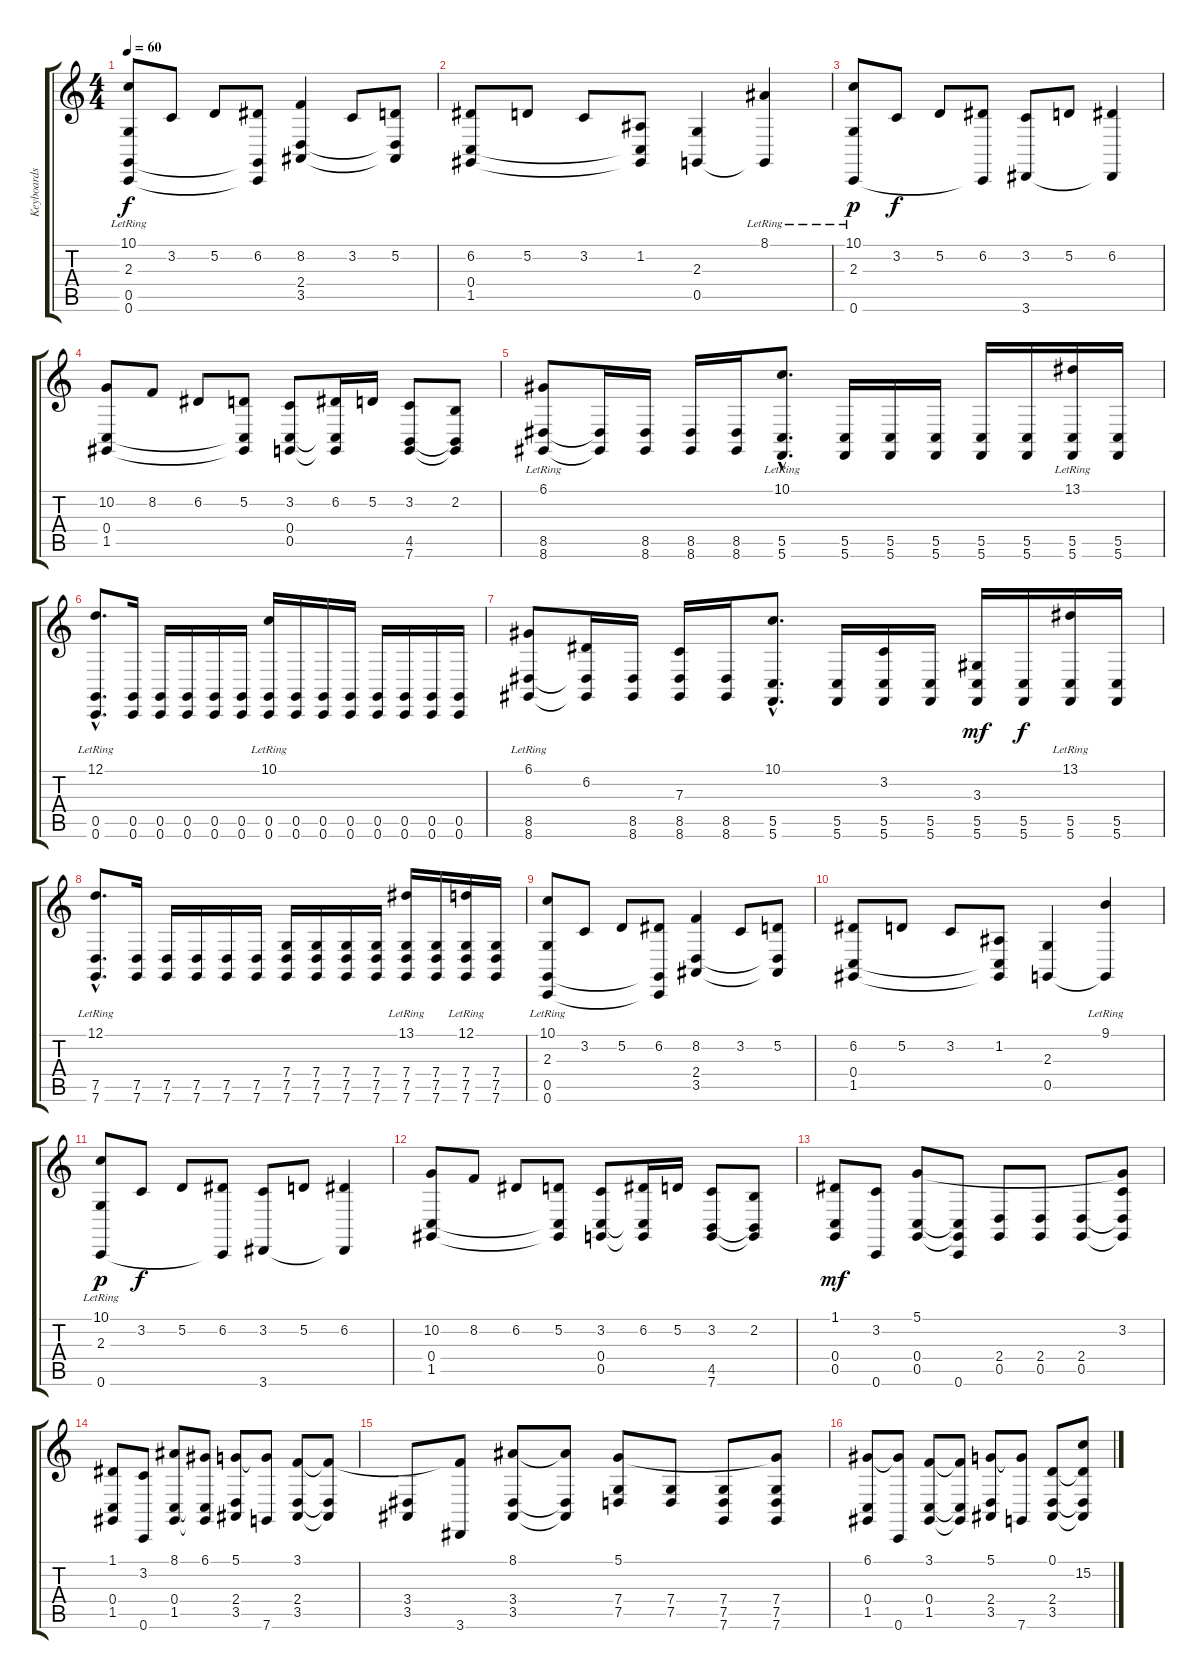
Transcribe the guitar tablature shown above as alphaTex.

\track ("Keyboards" "Keyboards") {instrument acousticgrandpiano}
\staff {score tabs}
\tuning (D4 A3 F3 C3 G2 C2) {hide}
\ts (4 4)
\tempo 60
\clef g2
\ks c
(10.1{lr} 2.3 0.5 0.6).8{dy f} 3.2.8 5.2.8 (6.2 0.5{t} 0.6{t}).8 (8.2 2.4 3.5).4 3.2.8 (5.2 2.4{t} 3.5{t}).8 |
(6.2 0.4 1.5).8 5.2.8 3.2.8 (1.2 0.4{t} 1.5{t}).8 (2.3 0.5).4 (8.1{lr} 0.5{t}).4 |
(10.1{lr} 2.3 0.6).8{dy p} 3.2.8{dy f} 5.2.8 (6.2 0.6{t}).8 (3.2 3.6).8 5.2.8 (6.2 3.6{t}).4 |
(10.2 0.4 1.5).8 8.2.8 6.2.8 (5.2 0.4{t} 1.5{t}).8 (3.2 0.4 0.5).8 (6.2 0.4{t} 0.5{t}).16 5.2.16 (3.2 4.5 7.6).8 (2.2 4.5{t} 7.6{t}).8 |
(6.1{lr} 8.5 8.6).8 (8.5{t} 8.6{t}).16 (8.5 8.6).16 (8.5 8.6).16 (8.5 8.6).16 (10.1{hac lr} 5.5{hac} 5.6{hac}).8{d} (5.5 5.6).16 (5.5 5.6).16 (5.5 5.6).16 (5.5 5.6).16 (5.5 5.6).16 (13.1{lr} 5.5 5.6).16 (5.5 5.6).16 |
(12.1{hac lr} 0.5{hac} 0.6{hac}).8{d} (0.5 0.6).16 (0.5 0.6).16 (0.5 0.6).16 (0.5 0.6).16 (0.5 0.6).16 (10.1{lr} 0.5 0.6).16 (0.5 0.6).16 (0.5 0.6).16 (0.5 0.6).16 (0.5 0.6).16 (0.5 0.6).16 (0.5 0.6).16 (0.5 0.6).16 |
(6.1{lr} 8.5 8.6).8 (6.2 8.5{t} 8.6{t}).16 (8.5 8.6).16 (7.3 8.5 8.6).16 (8.5 8.6).16 (10.1{hac} 5.5{hac} 5.6{hac}).8{d} (5.5 5.6).16 (3.2 5.5 5.6).16 (5.5 5.6).16 (3.3 5.5 5.6).16{dy mf} (5.5 5.6).16{dy f} (13.1{lr} 5.5 5.6).16 (5.5 5.6).16 |
(12.1{hac lr} 7.5{hac} 7.6{hac}).8{d volume 13} (7.5 7.6).16 (7.5 7.6).16{volume 16} (7.5 7.6).16 (7.5 7.6).16 (7.5 7.6).16 (7.4 7.5 7.6).16 (7.4 7.5 7.6).16 (7.4 7.5 7.6).16 (7.4 7.5 7.6).16 (13.1{lr} 7.4 7.5 7.6).16 (7.4 7.5 7.6).16 (12.1{lr} 7.4 7.5 7.6).16 (7.4 7.5 7.6).16 |
(10.1{lr} 2.3 0.5 0.6).8 3.2.8 5.2.8 (6.2 0.5{t} 0.6{t}).8 (8.2 2.4 3.5).4 3.2.8 (5.2 2.4{t} 3.5{t}).8 |
(6.2 0.4 1.5).8 5.2.8 3.2.8 (1.2 0.4{t} 1.5{t}).8 (2.3 0.5).4 (9.1{lr} 0.5{t}).4 |
(10.1{lr} 2.3 0.6).8{dy p} 3.2.8{dy f} 5.2.8 (6.2 0.6{t}).8 (3.2 3.6).8 5.2.8 (6.2 3.6{t}).4 |
(10.2 0.4 1.5).8 8.2.8 6.2.8 (5.2 0.4{t} 1.5{t}).8 (3.2 0.4 0.5).8 (6.2 0.4{t} 0.5{t}).16 5.2.16 (3.2 4.5 7.6).8 (2.2 4.5{t} 7.6{t}).8 |
(1.1 0.4 0.5).8{dy mf} (3.2 0.6).8 (5.1 0.4 0.5).8 (0.4{t} 0.5{t} 0.6).8 (2.4 0.5).8 (2.4 0.5).8 (2.4 0.5).8 (5.1{t} 3.2 2.4{t} 0.5{t}).8 |
(1.1 0.4 1.5).8 (3.2 0.6).8 (8.1 0.4 1.5).8 (6.1 0.4{t} 1.5{t}).8 (5.1 2.4 3.5).8 (5.1{t} 7.6).8 (3.1 2.4 3.5).8 (3.1{t} 2.4{t} 3.5{t}).8 |
(3.4 3.5).8 (3.1{t} 3.6).8 (8.1 3.4 3.5).8 (8.1{t} 3.4{t} 3.5{t}).8 (5.1 7.4 7.5).8 (7.4 7.5).8 (7.4 7.5 7.6).8 (5.1{t} 7.4 7.5 7.6).8 |
(6.1 0.4 1.5).8 (6.1{t} 0.6).8 (3.1 0.4 1.5).8 (3.1{t} 0.4{t} 1.5{t}).8 (5.1 2.4 3.5).8 (5.1{t} 7.6).8 (0.1 2.4 3.5).8 (0.1{t} 15.2 2.4{t} 3.5{t}).8
